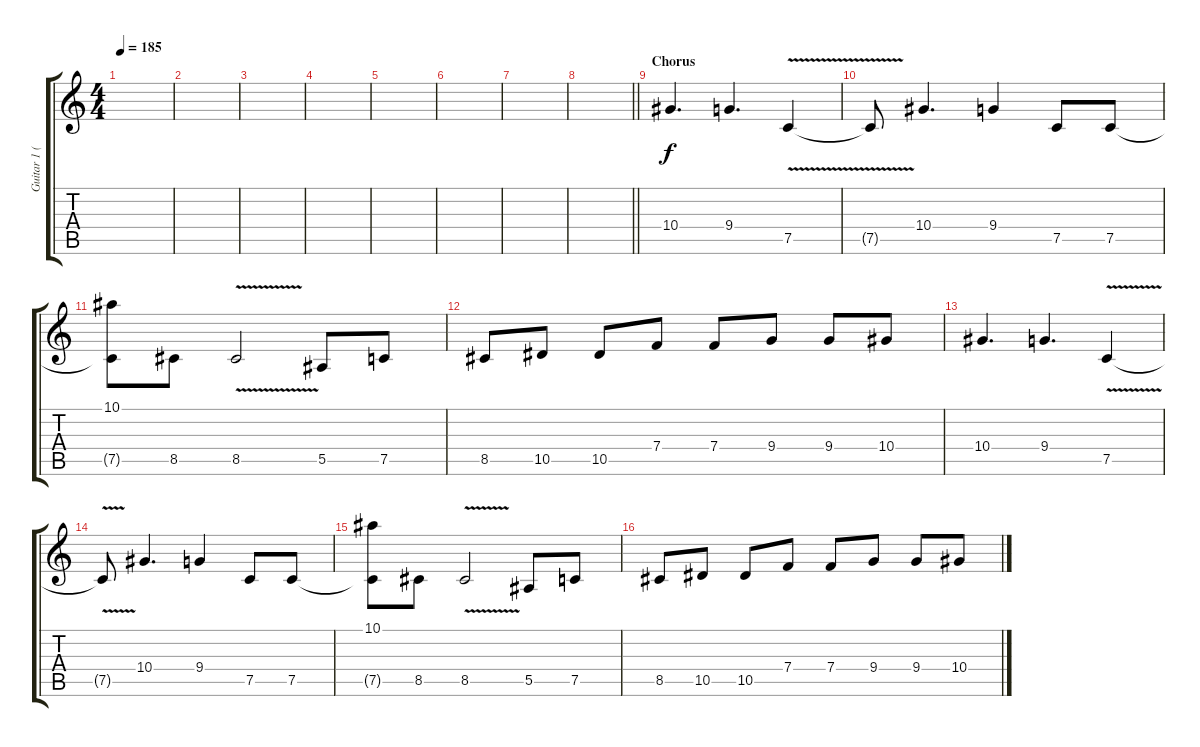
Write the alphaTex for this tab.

\track ("Guitar 1 (Lead)" "Guitar 1 (") {instrument distortionguitar}
\staff {score tabs}
\tuning (C4 G3 Eb3 Bb2 F2 C2) {hide}
\ts (4 4)
\tempo 185
\clef g2
\ks c
|
|
|
|
|
|
|
\barLineRight lightlight
|
\section ("" "Chorus")
10.4.4{d} 9.4.4{d} 7.5{v}.4 |
7.5{t}.8 10.4.4{d} 9.4.4 7.5.8 7.5.8 |
(10.1 7.5{t}).8 8.5.8 8.5{v}.2 5.5.8 7.5.8 |
8.5.8 10.5.8 10.5.8 7.4.8 7.4.8 9.4.8 9.4.8 10.4.8 |
10.4.4{d} 9.4.4{d} 7.5{v}.4 |
7.5{t}.8 10.4.4{d} 9.4.4 7.5.8 7.5.8 |
(10.1 7.5{t}).8 8.5.8 8.5{v}.2 5.5.8 7.5.8 |
8.5.8 10.5.8 10.5.8 7.4.8 7.4.8 9.4.8 9.4.8 10.4.8
